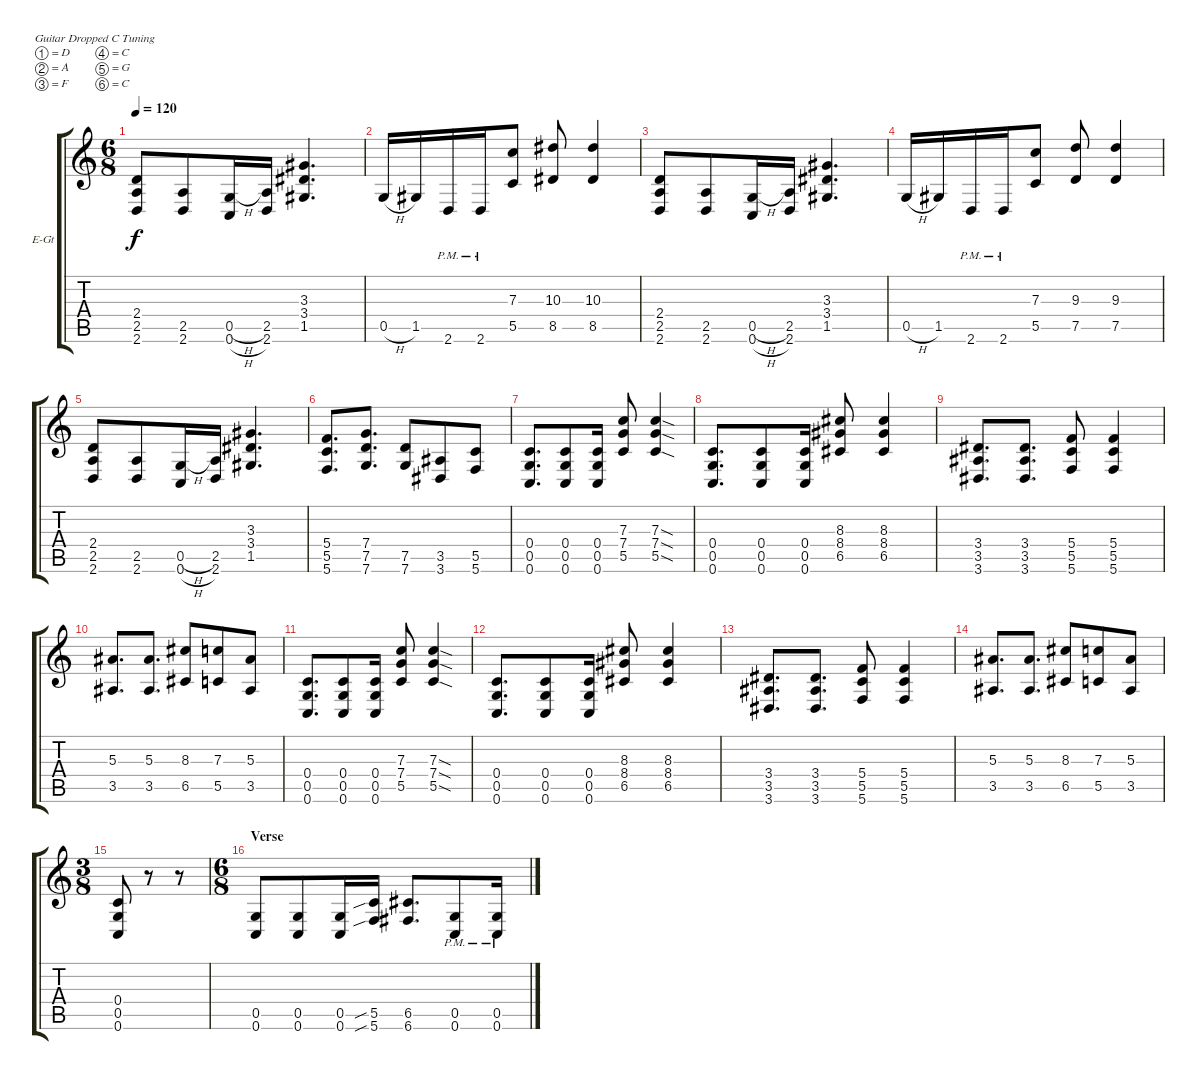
\bracketExtendMode groupsimilarinstruments
\firstSystemTrackNameOrientation horizontal
\otherSystemsTrackNameOrientation horizontal
\track ("Electric Guitar 2" "E-Gt") {instrument distortionguitar}
\staff {score tabs}
\tuning (D4 A3 F3 C3 G2 C2)
\ts (6 8)
\tempo 120
\clef g2
\ks c
(2.6 2.5 2.4).8{dy f} (2.5 2.6).8 (0.6{h} 0.5{h}).16 (2.6 2.5).16 (1.5 3.4 3.3).4{d} |
0.5{h}.16 1.5.16 2.6{pm}.16 2.6{pm}.16 (5.5 7.3).8 (8.5 10.3).8 (10.3 8.5).4 |
(2.6 2.5 2.4).8 (2.5 2.6).8 (0.6{h} 0.5{h}).16 (2.6 2.5).16 (1.5 3.4 3.3).4{d} |
0.5{h}.16 1.5.16 2.6{pm}.16 2.6{pm}.16 (5.5 7.3).8 (7.5 9.3).8 (9.3 7.5).4 |
(2.6 2.5 2.4).8 (2.5 2.6).8 (0.6{h} 0.5{h}).16 (2.6 2.5).16 (1.5 3.4 3.3).4{d} |
(5.6 5.5 5.4).8{d} (7.4 7.5 7.6).8{d} (7.6 7.5).8 (3.6 3.5).8 (5.6 5.5).8 |
(0.6 0.5 0.4).8{d} (0.4 0.5 0.6).8 (0.6 0.5 0.4).16 (5.5 7.4 7.3).8 (7.3{sod} 7.4{sod} 5.5{sod}).4 |
(0.6 0.5 0.4).8{d} (0.4 0.5 0.6).8 (0.6 0.5 0.4).16 (6.5 8.4 8.3).8 (8.3 8.4 6.5).4 |
(3.6 3.5 3.4).8{d} (3.4 3.5 3.6).8{d} (5.6 5.5 5.4).8 (5.4 5.5 5.6).4 |
(3.5 5.3).8{d} (5.3 3.5).8{d} (6.5 8.3).8 (7.3 5.5).8 (5.3 3.5).8 |
(0.6 0.5 0.4).8{d} (0.4 0.5 0.6).8 (0.6 0.5 0.4).16 (5.5 7.4 7.3).8 (7.3{sod} 7.4{sod} 5.5{sod}).4 |
(0.6 0.5 0.4).8{d} (0.4 0.5 0.6).8 (0.6 0.5 0.4).16 (6.5 8.4 8.3).8 (8.3 8.4 6.5).4 |
(3.6 3.5 3.4).8{d} (3.4 3.5 3.6).8{d} (5.6 5.5 5.4).8 (5.4 5.5 5.6).4 |
(3.5 5.3).8{d} (5.3 3.5).8{d} (6.5 8.3).8 (7.3 5.5).8 (5.3 3.5).8 |
\ts (3 8)
(0.6 0.5 0.4).8 r.8 r.8 |
\ts (6 8)
\section ("" "Verse")
(0.6 0.5).8 (0.5 0.6).8 (0.6 0.5).16 (5.6{sib} 5.5{sib}).16 (6.5 6.6).8{d} (0.6{pm} 0.5{pm}).8 (0.6{pm} 0.5{pm}).16
